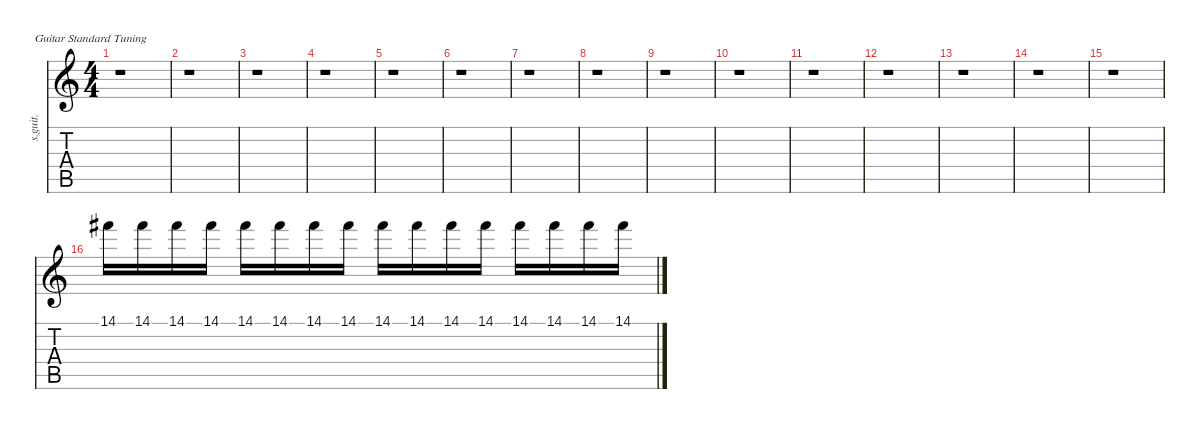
\defaultSystemsLayout 4
\hideDynamics
\bracketExtendMode nobrackets
\track ("" "s.guit.") {instrument distortionguitar}
\staff {score tabs}
\tuning (E4 B3 G3 D3 A2 E2)
\ts (4 4)
\tempo (180 hide)
\clef g2
\ks c
r.1{dy f} |
r.1 |
r.1 |
r.1 |
r.1 |
r.1 |
r.1 |
r.1 |
r.1 |
r.1 |
r.1 |
r.1 |
r.1 |
r.1 |
r.1 |
14.1{acc #}.16 14.1{acc #}.16 14.1{acc #}.16 14.1{acc #}.16 14.1{acc #}.16 14.1{acc #}.16 14.1{acc #}.16 14.1{acc #}.16 14.1{acc #}.16 14.1{acc #}.16 14.1{acc #}.16 14.1{acc #}.16 14.1{acc #}.16 14.1{acc #}.16 14.1{acc #}.16 14.1{acc #}.16
